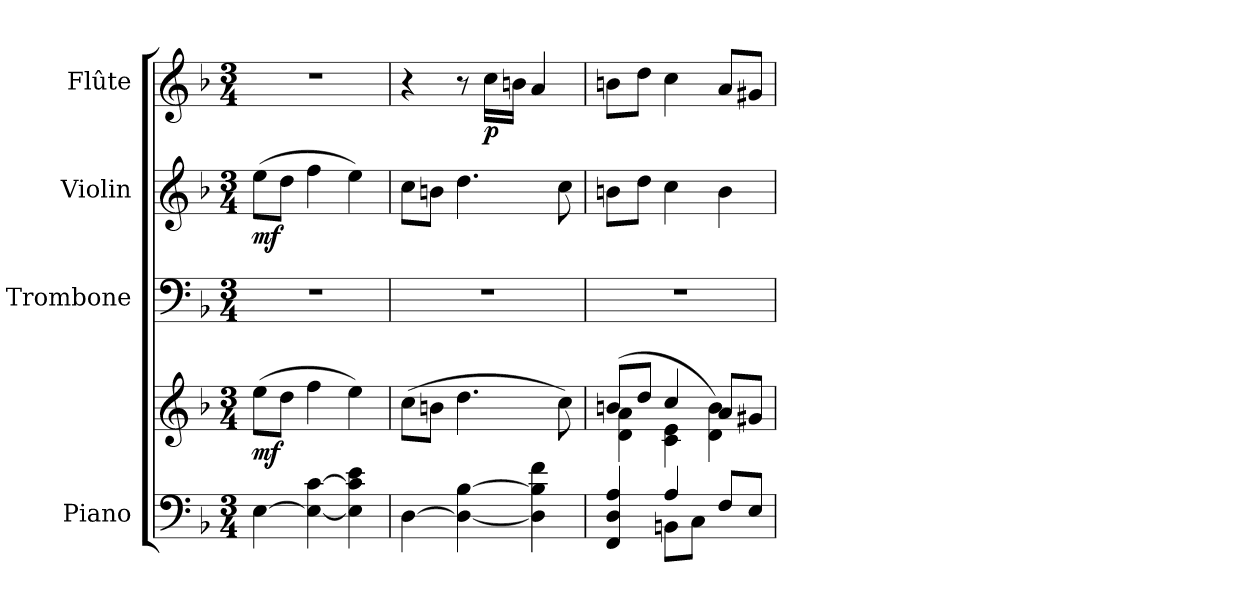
**kern	**kern	**dynam	**kern	**kern	**dynam	**kern	**dynam
*part4	*part4	*part4	*part3	*part2	*part2	*part1	*part1
*staff5	*staff4	*staff4/5	*staff3	*staff2	*staff2	*staff1	*staff1
*I"Piano	*	*	*I"Trombone	*I"Violin	*	*I"Flûte	*
*I'Pno.	*	*	*I'Tbn.	*I'Vln.	*	*I'Fl.	*
*clefF4	*clefG2	*	*clefF4	*clefG2	*	*clefG2	*
*k[b-]	*k[b-]	*	*k[b-]	*k[b-]	*	*k[b-]	*
*M3/4	*M3/4	*	*M3/4	*M3/4	*	*M3/4	*
*MM50	*MM50	*	*MM50	*MM50	*	*MM50	*
=1	=1	=1	=1	=1	=1	=1	=1
!	!	!LO:DY:b	!	!	!LO:DY:b	!	!
[4E\	(8ee\L	mf	2.r	(8ee\L	mf	2.r	.
.	8dd\J	.	.	8dd\J	.	.	.
4E\_ [4c\	4ff\	.	.	4ff\	.	.	.
4E\] 4c\] 4e\	4ee\)	.	.	4ee\)	.	.	.
=2	=2	=2	=2	=2	=2	=2	=2
[4D\	(8cc\L	.	2.r	8cc\L	.	4r	.
.	8bn\J	.	.	8bn\J	.	.	.
4D\_ [4B-\	4.dd\	.	.	4.dd\	.	8r	.
!	!	!	!	!	!	!	!LO:DY:b
.	.	.	.	.	.	16cc\LL	p
.	.	.	.	.	.	16bn\JJ	.
4D\] 4B-\] 4f\	.	.	.	.	.	4a/	.
.	8cc\)	.	.	8cc\	.	.	.
=3	=3	=3	=3	=3	=3	=3	=3
*^	*^	*	*	*	*	*	*
4FF/ 4D/ 4A/	4ryy	(8bn/L	4d\ 4a\	.	2.r	8bn\L	.	8bn\L	.
.	.	8dd/J	.	.	.	8dd\J	.	8dd\J	.
4A/	8BBn\L	4cc/	4c\ 4e\	.	.	4cc\	.	4cc\	.
.	8C\J	.	.	.	.	.	.	.	.
8F/L	4ryy	8a/L	4d\ 4b\)	.	.	4b\	.	8a/L	.
8E/J	.	8g#X/J	.	.	.	.	.	8g#X/J	.
*v	*v	*	*	*	*	*	*	*	*
*	*v	*v	*	*	*	*	*	*
=	=	=	=	=	=	=	=
*-	*-	*-	*-	*-	*-	*-	*-
